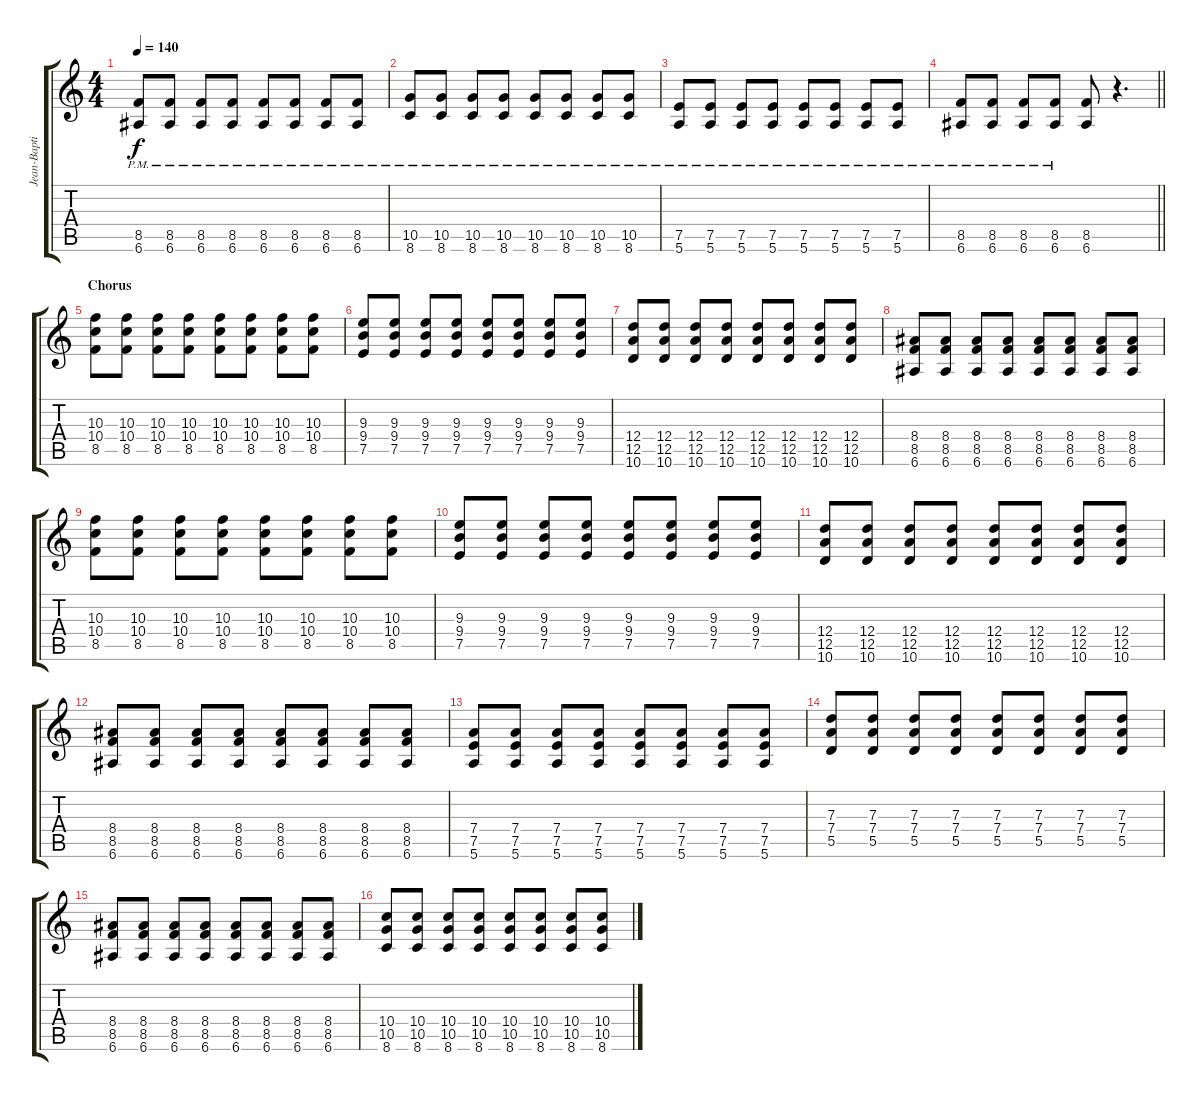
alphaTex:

\track ("Jean-Baptiste Rythm" "Jean-Bapti") {instrument overdrivenguitar}
\staff {score tabs}
\tuning (E4 B3 G3 D3 A2 E2) {hide}
\ts (4 4)
\tempo 140
\clef g2
\ks c
(8.5{pm} 6.6{pm}).8{dy f} (8.5{pm} 6.6{pm}).8 (8.5{pm} 6.6{pm}).8 (8.5{pm} 6.6{pm}).8 (8.5{pm} 6.6{pm}).8 (8.5{pm} 6.6{pm}).8 (8.5{pm} 6.6{pm}).8 (8.5{pm} 6.6{pm}).8 |
(10.5{pm} 8.6{pm}).8 (10.5{pm} 8.6{pm}).8 (10.5{pm} 8.6{pm}).8 (10.5{pm} 8.6{pm}).8 (10.5{pm} 8.6{pm}).8 (10.5{pm} 8.6{pm}).8 (10.5{pm} 8.6{pm}).8 (10.5{pm} 8.6{pm}).8 |
(7.5{pm} 5.6{pm}).8 (7.5{pm} 5.6{pm}).8 (7.5{pm} 5.6{pm}).8 (7.5{pm} 5.6{pm}).8 (7.5{pm} 5.6{pm}).8 (7.5{pm} 5.6{pm}).8 (7.5{pm} 5.6{pm}).8 (7.5{pm} 5.6{pm}).8 |
\barLineRight lightlight
(8.5{pm} 6.6{pm}).8 (8.5{pm} 6.6{pm}).8 (8.5{pm} 6.6{pm}).8 (8.5{pm} 6.6{pm}).8 (8.5 6.6).8 r.4{d} |
\section ("" "Chorus")
(10.3 10.4 8.5).8 (10.3 10.4 8.5).8 (10.3 10.4 8.5).8 (10.3 10.4 8.5).8 (10.3 10.4 8.5).8 (10.3 10.4 8.5).8 (10.3 10.4 8.5).8 (10.3 10.4 8.5).8 |
(9.3 9.4 7.5).8 (9.3 9.4 7.5).8 (9.3 9.4 7.5).8 (9.3 9.4 7.5).8 (9.3 9.4 7.5).8 (9.3 9.4 7.5).8 (9.3 9.4 7.5).8 (9.3 9.4 7.5).8 |
(12.4 12.5 10.6).8 (12.4 12.5 10.6).8 (12.4 12.5 10.6).8 (12.4 12.5 10.6).8 (12.4 12.5 10.6).8 (12.4 12.5 10.6).8 (12.4 12.5 10.6).8 (12.4 12.5 10.6).8 |
(8.4 8.5 6.6).8 (8.4 8.5 6.6).8 (8.4 8.5 6.6).8 (8.4 8.5 6.6).8 (8.4 8.5 6.6).8 (8.4 8.5 6.6).8 (8.4 8.5 6.6).8 (8.4 8.5 6.6).8 |
(10.3 10.4 8.5).8 (10.3 10.4 8.5).8 (10.3 10.4 8.5).8 (10.3 10.4 8.5).8 (10.3 10.4 8.5).8 (10.3 10.4 8.5).8 (10.3 10.4 8.5).8 (10.3 10.4 8.5).8 |
(9.3 9.4 7.5).8 (9.3 9.4 7.5).8 (9.3 9.4 7.5).8 (9.3 9.4 7.5).8 (9.3 9.4 7.5).8 (9.3 9.4 7.5).8 (9.3 9.4 7.5).8 (9.3 9.4 7.5).8 |
(12.4 12.5 10.6).8 (12.4 12.5 10.6).8 (12.4 12.5 10.6).8 (12.4 12.5 10.6).8 (12.4 12.5 10.6).8 (12.4 12.5 10.6).8 (12.4 12.5 10.6).8 (12.4 12.5 10.6).8 |
(8.4 8.5 6.6).8 (8.4 8.5 6.6).8 (8.4 8.5 6.6).8 (8.4 8.5 6.6).8 (8.4 8.5 6.6).8 (8.4 8.5 6.6).8 (8.4 8.5 6.6).8 (8.4 8.5 6.6).8 |
(7.4 7.5 5.6).8 (7.4 7.5 5.6).8 (7.4 7.5 5.6).8 (7.4 7.5 5.6).8 (7.4 7.5 5.6).8 (7.4 7.5 5.6).8 (7.4 7.5 5.6).8 (7.4 7.5 5.6).8 |
(7.3 7.4 5.5).8 (7.3 7.4 5.5).8 (7.3 7.4 5.5).8 (7.3 7.4 5.5).8 (7.3 7.4 5.5).8 (7.3 7.4 5.5).8 (7.3 7.4 5.5).8 (7.3 7.4 5.5).8 |
(8.4 8.5 6.6).8 (8.4 8.5 6.6).8 (8.4 8.5 6.6).8 (8.4 8.5 6.6).8 (8.4 8.5 6.6).8 (8.4 8.5 6.6).8 (8.4 8.5 6.6).8 (8.4 8.5 6.6).8 |
(10.4 10.5 8.6).8 (10.4 10.5 8.6).8 (10.4 10.5 8.6).8 (10.4 10.5 8.6).8 (10.4 10.5 8.6).8 (10.4 10.5 8.6).8 (10.4 10.5 8.6).8 (10.4 10.5 8.6).8
